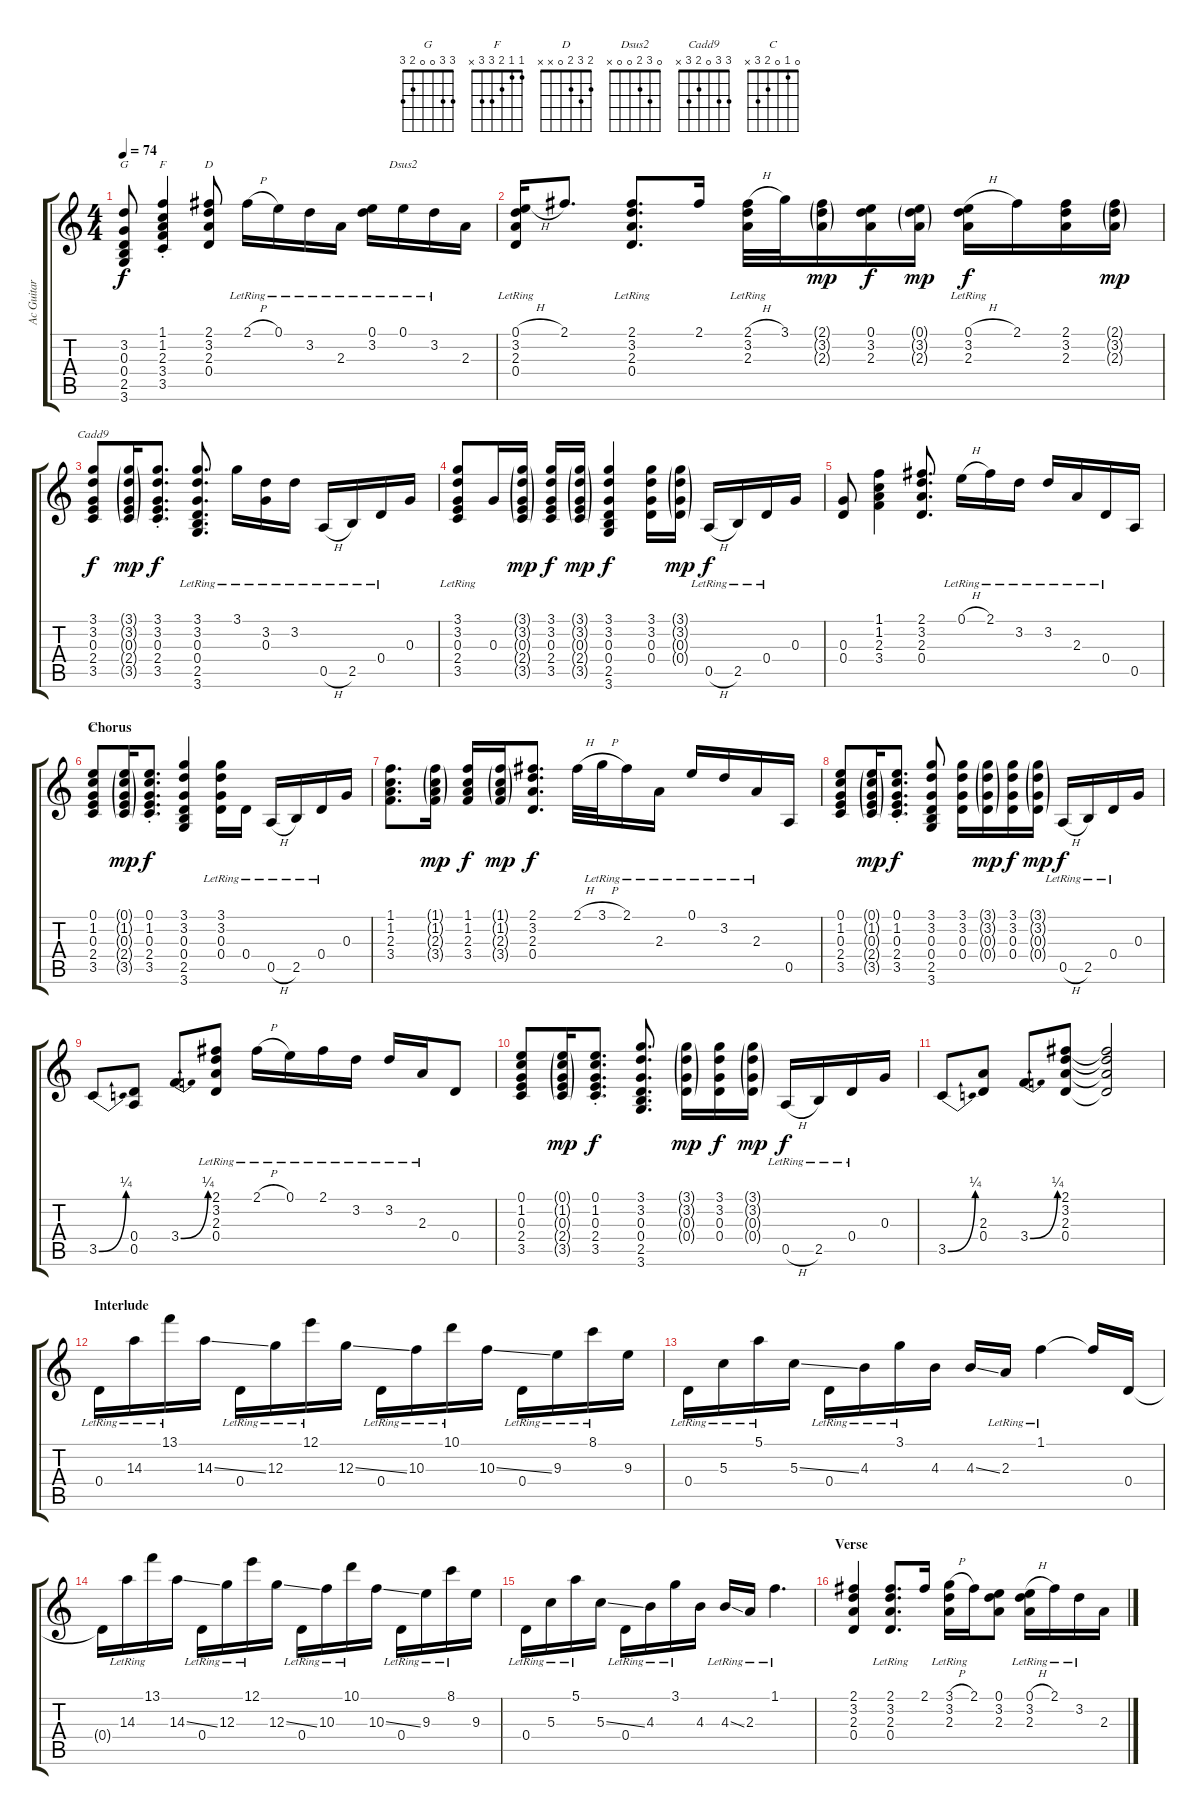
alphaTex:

\track ("Ac Guitar #1" "Ac Guitar ") {instrument acousticguitarsteel}
\staff {score tabs}
\tuning (E4 B3 G3 D3 A2 E2) {hide}
\chord ("G" 3 3 0 0 2 3)
\chord ("F" 1 1 2 3 3 x)
\chord ("D" 2 3 2 0 x x)
\chord ("Dsus2" 0 3 2 0 0 x)
\chord ("Cadd9" 3 3 0 2 3 x)
\chord ("C" 0 1 0 2 3 x)
\ts (4 4)
\tempo 74
\clef g2
\ks c
(3.2 0.3 0.4 2.5 3.6).8{ch "G" dy f} (1.1{st} 1.2{st} 2.3{st} 3.4{st} 3.5{st}).4{ch "F"} (2.1 3.2 2.3 0.4).8{ch "D"} 2.1{h lr}.16 0.1{lr}.16 3.2{lr}.16 2.3{lr}.16 (0.1{lr} 3.2{lr}).16 0.1{lr}.16{ch "Dsus2"} 3.2{lr}.16 2.3.16 |
(0.1{h} 3.2{lr} 2.3{lr} 0.4{lr}).16 2.1.8{d} (2.1 3.2{lr} 2.3{lr} 0.4{lr}).8{d} 2.1.16 (2.1{h} 3.2{lr} 2.3{lr}).32 3.1.32 (2.1{g} 3.2{g} 2.3{g}).16{dy mp} (0.1 3.2 2.3).16{dy f} (0.1{g} 3.2{g} 2.3{g}).16{dy mp} (0.1{h} 3.2{lr} 2.3{lr}).16{dy f} 2.1.16 (2.1 3.2 2.3).16 (2.1{g} 3.2{g} 2.3{g}).16{dy mp} |
(3.1 3.2 0.3 2.4 3.5).8{ch "Cadd9" dy f} (3.1{g} 3.2{g} 0.3{g} 2.4{g} 3.5{g}).16{dy mp} (3.1{st} 3.2{st} 0.3{st} 2.4{st} 3.5{st}).8{d dy f} (3.1 3.2{lr} 0.3{lr} 0.4{lr} 2.5{lr} 3.6{lr}).8{d} 3.1{lr}.16 (3.2{lr} 0.3{lr}).16 3.2{lr}.16 0.5{h lr}.16 2.5{lr}.16 0.4{lr}.16 0.3.16 |
(3.1{lr} 3.2{lr} 0.3 2.4{lr} 3.5{lr}).8 0.3.16 (3.1{g} 3.2{g} 0.3{g} 2.4{g} 3.5{g}).16{dy mp} (3.1 3.2 0.3 2.4 3.5).16{dy f} (3.1{g} 3.2{g} 0.3{g} 2.4{g} 3.5{g}).16{dy mp} (3.1 3.2 0.3 0.4 2.5 3.6).4{dy f} (3.1 3.2 0.3 0.4).16 (3.1{g} 3.2{g} 0.3{g} 0.4{g}).16{dy mp} 0.5{h lr}.16{dy f} 2.5{lr}.16 0.4{lr}.16 0.3.16 |
(0.3 0.4).8 (1.1 1.2 2.3 3.4).4 (2.1 3.2 2.3 0.4).8{d} 0.1{h lr}.16 2.1{lr}.16 3.2{lr}.16 3.2{lr}.16 2.3{lr}.16 0.4{lr}.16 0.5.16 |
\section ("" "Chorus")
(0.1 1.2 0.3 2.4 3.5).8{ch "C"} (0.1{g} 1.2{g} 0.3{g} 2.4{g} 3.5{g}).16{dy mp} (0.1{st} 1.2{st} 0.3{st} 2.4{st} 3.5{st}).8{d dy f} (3.1 3.2 0.3 0.4 2.5 3.6).4 (3.1{lr} 3.2{lr} 0.3{lr} 0.4{lr}).16 0.4{lr}.16 0.5{h lr}.16 2.5{lr}.16 0.4{lr}.16 0.3.16 |
(1.1 1.2 2.3 3.4).8{d} (1.1{g} 1.2{g} 2.3{g} 3.4{g}).16{dy mp} (1.1 1.2 2.3 3.4).16{dy f} (1.1{g} 1.2{g} 2.3{g} 3.4{g}).16{dy mp} (2.1 3.2 2.3 0.4).8{d dy f} 2.1{h}.32 3.1{h lr}.32 2.1{lr}.16 2.3{lr}.16 0.1{lr}.16 3.2{lr}.16 2.3{lr}.16 0.5.16 |
(0.1 1.2 0.3 2.4 3.5).8 (0.1{g} 1.2{g} 0.3{g} 2.4{g} 3.5{g}).16{dy mp} (0.1{st} 1.2{st} 0.3{st} 2.4{st} 3.5{st}).8{d dy f} (3.1 3.2 0.3 0.4 2.5 3.6).8 (3.1 3.2 0.3 0.4).16 (3.1{g} 3.2{g} 0.3{g} 0.4{g}).16{dy mp} (3.1 3.2 0.3 0.4).16{dy f} (3.1{g} 3.2{g} 0.3{g} 0.4{g}).16{dy mp} 0.5{h lr}.16{dy f} 2.5{lr}.16 0.4{lr}.16 0.3.16 |
3.5{be (bend 0 0 60 1)}.8 (0.4 0.5).8 3.4{be (bend 0 0 60 1)}.8 (2.1 3.2{lr} 2.3{lr} 0.4{lr}).8 2.1{h lr}.16 0.1{lr}.16 2.1{lr}.16 3.2{lr}.16 3.2{lr}.16 2.3{lr}.16 0.4.8 |
(0.1 1.2 0.3 2.4 3.5).8 (0.1{g} 1.2{g} 0.3{g} 2.4{g} 3.5{g}).16{dy mp} (0.1{st} 1.2{st} 0.3{st} 2.4{st} 3.5{st}).8{d dy f} (3.1 3.2 0.3 0.4 2.5 3.6).8{d} (3.1{g} 3.2{g} 0.3{g} 0.4{g}).16{dy mp} (3.1 3.2 0.3 0.4).16{dy f} (3.1{g} 3.2{g} 0.3{g} 0.4{g}).16{dy mp} 0.5{h lr}.16{dy f} 2.5{lr}.16 0.4{lr}.16 0.3.16 |
3.5{be (bend 0 0 60 1)}.8 (2.3 0.4).8 3.4{be (bend 0 0 60 1)}.8 (2.1 3.2 2.3 0.4).8 (2.1{t} 3.2{t} 2.3{t} 0.4{t}).2 |
\section ("" "Interlude")
0.4{lr}.16 14.3{lr}.16 13.1{lr}.16 14.3{ss}.16 0.4{lr}.16 12.3{lr}.16 12.1{lr}.16 12.3{ss}.16 0.4{lr}.16 10.3{lr}.16 10.1{lr}.16 10.3{ss}.16 0.4{lr}.16 9.3{lr}.16 8.1{lr}.16 9.3.16 |
0.4{lr}.16 5.3{lr}.16 5.1{lr}.16 5.3{ss}.16 0.4{lr}.16 4.3{lr}.16 3.1{lr}.16 4.3.16 4.3{ss}.16 2.3{lr}.16 1.1{lr}.4 1.1{t}.16 0.4.16 |
0.4{t}.16 14.3{lr}.16 13.1{lr}.16 14.3{ss}.16 0.4{lr}.16 12.3{lr}.16 12.1{lr}.16 12.3{ss}.16 0.4{lr}.16 10.3{lr}.16 10.1{lr}.16 10.3{ss}.16 0.4{lr}.16 9.3{lr}.16 8.1{lr}.16 9.3.16 |
0.4{lr}.16 5.3{lr}.16 5.1{lr}.16 5.3{ss}.16 0.4{lr}.16 4.3{lr}.16 3.1{lr}.16 4.3.16 4.3{ss lr}.16 2.3{lr}.16 1.1{lr}.4{d} |
\section ("" "Verse")
(2.1 3.2 2.3 0.4).4 (2.1 3.2{lr} 2.3{lr} 0.4{lr}).8{d} 2.1.16 (3.1{h} 3.2{lr} 2.3).16 2.1.16 (0.1 3.2 2.3).8 (0.1{h lr} 3.2{lr} 2.3{lr}).16 2.1{lr}.16 3.2{lr}.16 2.3.16
